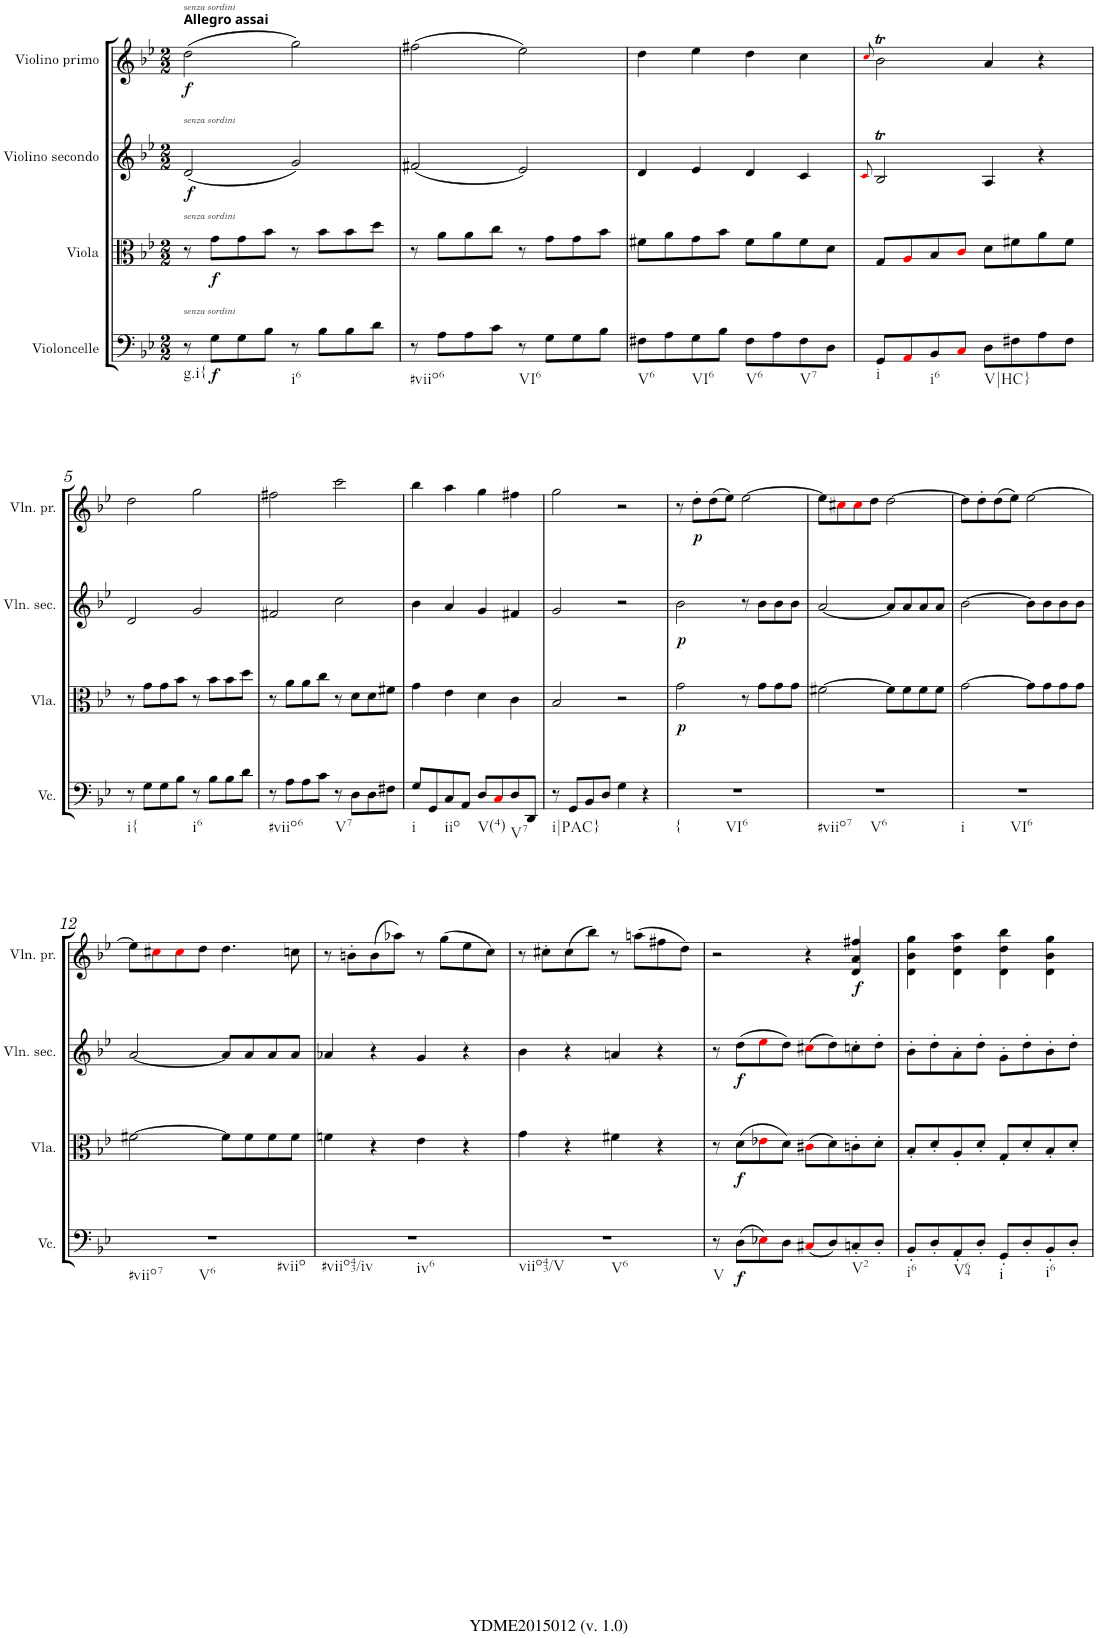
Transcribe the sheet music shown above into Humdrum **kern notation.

**kern	**dynam	**kern	**dynam	**kern	**dynam	**kern	**dynam
*part4	*part4	*part3	*part3	*part2	*part2	*part1	*part1
*staff4	*staff4	*staff3	*staff3	*staff2	*staff2	*staff1	*staff1
*I"Violoncelle	*	*I"Viola	*	*I"Violino secondo	*	*I"Violino primo	*
*I'Vc.	*	*I'Vla.	*	*I'Vln. sec.	*	*I'Vln. pr.	*
*clefF4	*	*clefC3	*	*clefG2	*	*clefG2	*
*k[b-e-]	*	*k[b-e-]	*	*k[b-e-]	*	*k[b-e-]	*
*M2/2	*	*M2/2	*	*M2/2	*	*M2/2	*
=1	=1	=1	=1	=1	=1	=1	=1
!	!	!	!	!	!	!LO:TX:a:B:t=Allegro assai	!
!	!	!	!	!	!	!LO:TX:a:i:t=senza sordini	!
!	!	!	!	!LO:TX:a:i:t=senza sordini	!	!	!
!	!	!LO:TX:a:i:t=senza sordini	!	!	!	!	!
!LO:TX:a:i:t=senza sordini	!	!	!	!	!	!	!
!LO:TX:b:t=g.i{	!	!	!	!	!	!	!
!	!	!	!	!	!LO:DY:b	!	!LO:DY:b
8r	.	8r	.	(<2d/	f	(>2dd\	f
!	!LO:DY:b	!	!LO:DY:b	!	!	!	!
8G\L	f	8g\L	f	.	.	.	.
8G\	.	8g\	.	.	.	.	.
8B-\J	.	8b-\J	.	.	.	.	.
!LO:TX:b:t=i6	!	!	!	!	!	!	!
8r	.	8r	.	2g/)	.	2gg\)	.
8B-\L	.	8b-\L	.	.	.	.	.
8B-\	.	8b-\	.	.	.	.	.
8d\J	.	8dd\J	.	.	.	.	.
=2	=2	=2	=2	=2	=2	=2	=2
!LO:TX:b:t=#viio6	!	!	!	!	!	!	!
8r	.	8r	.	(<2f#X/	.	(>2ff#X\	.
8A\L	.	8a\L	.	.	.	.	.
8A\	.	8a\	.	.	.	.	.
8c\J	.	8cc\J	.	.	.	.	.
!LO:TX:b:t=VI6	!	!	!	!	!	!	!
8r	.	8r	.	2e-/)	.	2ee-\)	.
8G\L	.	8g\L	.	.	.	.	.
8G\	.	8g\	.	.	.	.	.
8B-\J	.	8b-\J	.	.	.	.	.
=3	=3	=3	=3	=3	=3	=3	=3
!LO:TX:b:t=V6	!	!	!	!	!	!	!
8F#X\L	.	8f#X\L	.	4d/	.	4dd\	.
8A\	.	8a\	.	.	.	.	.
!LO:TX:b:t=VI6	!	!	!	!	!	!	!
8G\	.	8g\	.	4e-/	.	4ee-\	.
8B-\J	.	8b-\J	.	.	.	.	.
!LO:TX:b:t=V6	!	!	!	!	!	!	!
8F#\L	.	8f#\L	.	4d/	.	4dd\	.
8A\	.	8a\	.	.	.	.	.
!LO:TX:b:t=V7	!	!	!	!	!	!	!
8F#\	.	8f#\	.	4c/	.	4cc\	.
8D\J	.	8d\J	.	.	.	.	.
=4	=4	=4	=4	=4	=4	=4	=4
.	.	.	.	8qci/	.	8qcci/	.
!LO:TX:b:t=i	!	!	!	!	!	!	!
8GG/L	.	8G/L	.	2B-T/	.	2b-T\	.
8AAi/	.	8Ai/	.	.	.	.	.
!LO:TX:b:t=i6	!	!	!	!	!	!	!
8BB-/	.	8B-/	.	.	.	.	.
8Ci/J	.	8ci/J	.	.	.	.	.
!LO:TX:b:t=V|HC}	!	!	!	!	!	!	!
8D\L	.	8d\L	.	4A/	.	4a/	.
8F#X\	.	8f#X\	.	.	.	.	.
8A\	.	8a\	.	4r	.	4r	.
8F#\J	.	8f#\J	.	.	.	.	.
!!LO:LB:g=z
=5	=5	=5	=5	=5	=5	=5	=5
!LO:TX:b:t=i{	!	!	!	!	!	!	!
8r	.	8r	.	2d/	.	2dd\	.
8G\L	.	8g\L	.	.	.	.	.
8G\	.	8g\	.	.	.	.	.
8B-\J	.	8b-\J	.	.	.	.	.
!LO:TX:b:t=i6	!	!	!	!	!	!	!
8r	.	8r	.	2g/	.	2gg\	.
8B-\L	.	8b-\L	.	.	.	.	.
8B-\	.	8b-\	.	.	.	.	.
8d\J	.	8dd\J	.	.	.	.	.
=6	=6	=6	=6	=6	=6	=6	=6
!LO:TX:b:t=#viio6	!	!	!	!	!	!	!
8r	.	8r	.	2f#X/	.	2ff#X\	.
8A\L	.	8a\L	.	.	.	.	.
8A\	.	8a\	.	.	.	.	.
8c\J	.	8cc\J	.	.	.	.	.
!LO:TX:b:t=V7	!	!	!	!	!	!	!
8r	.	8r	.	2cc\	.	2ccc\	.
8D\L	.	8d\L	.	.	.	.	.
8D\	.	8d\	.	.	.	.	.
8F#X\J	.	8f#X\J	.	.	.	.	.
=7	=7	=7	=7	=7	=7	=7	=7
!LO:TX:b:t=i	!	!	!	!	!	!	!
8G/L	.	4g\	.	4b-\	.	4bb-\	.
8GG/	.	.	.	.	.	.	.
!LO:TX:b:t=iio	!	!	!	!	!	!	!
8C/	.	4e-\	.	4a/	.	4aa\	.
8AA/J	.	.	.	.	.	.	.
!LO:TX:b:t=V(4)	!	!	!	!	!	!	!
8D/L	.	4d\	.	4g/	.	4gg\	.
8Ci/	.	.	.	.	.	.	.
!LO:TX:b:t=V7	!	!	!	!	!	!	!
8D/	.	4c\	.	4f#X/	.	4ff#X\	.
8DD/J	.	.	.	.	.	.	.
=8	=8	=8	=8	=8	=8	=8	=8
!LO:TX:b:t=i|PAC}	!	!	!	!	!	!	!
8r	.	2B-/	.	2g/	.	2gg\	.
8GG/L	.	.	.	.	.	.	.
8BB-/	.	.	.	.	.	.	.
8D/J	.	.	.	.	.	.	.
4G\	.	2r	.	2r	.	2r	.
4r	.	.	.	.	.	.	.
=9	=9	=9	=9	=9	=9	=9	=9
!LO:TX:b:t={	!	!	!	!	!	!	!
!LO:TX:b:t=VI6	!	!	!	!	!	!	!
!	!	!	!LO:DY:b	!	!LO:DY:b	!	!
1r	.	2g\	p	2b-\	p	8r	.
!	!	!	!	!	!	!	!LO:DY:b
.	.	.	.	.	.	8dd'\L	p
.	.	.	.	.	.	(>8dd\	.
.	.	.	.	.	.	8ee-\J)	.
.	.	8r	.	8r	.	[2ee-\	.
.	.	8g\L	.	8b-\L	.	.	.
.	.	8g\	.	8b-\	.	.	.
.	.	8g\J	.	8b-\J	.	.	.
=10	=10	=10	=10	=10	=10	=10	=10
!LO:TX:b:t=#viio7	!	!	!	!	!	!	!
!LO:TX:b:t=V6	!	!	!	!	!	!	!
1r	.	[2f#X\	.	[2a/	.	8ee-\L]	.
.	.	.	.	.	.	8cc#Xi\	.
.	.	.	.	.	.	8cc#i\	.
.	.	.	.	.	.	8dd\J	.
.	.	8f#\L]	.	8a/L]	.	[2dd\	.
.	.	8f#\	.	8a/	.	.	.
.	.	8f#\	.	8a/	.	.	.
.	.	8f#\J	.	8a/J	.	.	.
=11	=11	=11	=11	=11	=11	=11	=11
!LO:TX:b:t=i	!	!	!	!	!	!	!
!LO:TX:b:t=VI6	!	!	!	!	!	!	!
1r	.	[2g\	.	[2b-\	.	8dd\L]	.
.	.	.	.	.	.	8dd'\	.
.	.	.	.	.	.	(>8dd\	.
.	.	.	.	.	.	8ee-\J)	.
.	.	8g\L]	.	8b-\L]	.	[2ee-\	.
.	.	8g\	.	8b-\	.	.	.
.	.	8g\	.	8b-\	.	.	.
.	.	8g\J	.	8b-\J	.	.	.
!!LO:LB:g=z
=12	=12	=12	=12	=12	=12	=12	=12
!LO:TX:b:t=#viio7	!	!	!	!	!	!	!
!LO:TX:b:t=V6	!	!	!	!	!	!	!
!LO:TX:b:t=#viio	!	!	!	!	!	!	!
1r	.	[2f#X\	.	[2a/	.	8ee-\L]	.
.	.	.	.	.	.	8cc#Xi\	.
.	.	.	.	.	.	8cc#i\	.
.	.	.	.	.	.	8dd\J	.
.	.	8f#\L]	.	8a/L]	.	4.dd\	.
.	.	8f#\	.	8a/	.	.	.
.	.	8f#\	.	8a/	.	.	.
.	.	8f#\J	.	8a/J	.	8ccn\	.
=13	=13	=13	=13	=13	=13	=13	=13
!LO:TX:b:t=#viio43/iv	!	!	!	!	!	!	!
!LO:TX:b:t=iv6	!	!	!	!	!	!	!
1r	.	4fn\	.	4a-X/	.	8r	.
.	.	.	.	.	.	8bn'\L	.
.	.	4r	.	4r	.	(>8b\	.
.	.	.	.	.	.	8aa-X\J)	.
.	.	4e-\	.	4g/	.	8r	.
.	.	.	.	.	.	(>8gg\L	.
.	.	4r	.	4r	.	8ee-\	.
.	.	.	.	.	.	8cc\J)	.
=14	=14	=14	=14	=14	=14	=14	=14
!LO:TX:b:t=viio43/V	!	!	!	!	!	!	!
!LO:TX:b:t=V6	!	!	!	!	!	!	!
1r	.	4g\	.	4b-\	.	8r	.
.	.	.	.	.	.	8cc#X'\L	.
.	.	4r	.	4r	.	(>8cc#\	.
.	.	.	.	.	.	8bb-\J)	.
.	.	4f#X\	.	4an/	.	8r	.
.	.	.	.	.	.	(>8aan\L	.
.	.	4r	.	4r	.	8ff#X\	.
.	.	.	.	.	.	8dd\J)	.
=15	=15	=15	=15	=15	=15	=15	=15
!LO:TX:b:t=V	!	!	!	!	!	!	!
8r	.	8r	.	8r	.	2r	.
!	!LO:DY:b	!	!LO:DY:b	!	!LO:DY:b	!	!
(>8D\L	f	(>8d\L	f	(>8dd\L	f	.	.
8E-Xi\)	.	8e-Xi\	.	8ee-i\	.	.	.
8D\J	.	8d\J)	.	8dd\J)	.	.	.
(<8C#Xi/L	.	(>8c#Xi\L	.	(>8cc#Xi\L	.	4r	.
8D/)	.	8d\)	.	8dd\)	.	.	.
!LO:TX:b:t=V2	!	!	!	!	!	!	!
!	!	!	!	!	!	!	!LO:DY:b
8Cn'/	.	8cn'\	.	8ccn'\	.	4d/ 4a/ 4ff#X/	f
8D'/J	.	8d'\J	.	8dd'\J	.	.	.
=16	=16	=16	=16	=16	=16	=16	=16
!LO:TX:b:t=i6	!	!	!	!	!	!	!
8BB-'/L	.	8B-'/L	.	8b-'\L	.	4d\ 4b-\ 4gg\	.
8D'/	.	8d'/	.	8dd'\	.	.	.
!LO:TX:b:t=V64	!	!	!	!	!	!	!
8AA'/	.	8A'/	.	8a'\	.	4d\ 4dd\ 4aa\	.
8D'/J	.	8d'/J	.	8dd'\J	.	.	.
!LO:TX:b:t=i	!	!	!	!	!	!	!
8GG'/L	.	8G'/L	.	8g'\L	.	4d\ 4dd\ 4bb-\	.
8D'/	.	8d'/	.	8dd'\	.	.	.
!LO:TX:b:t=i6	!	!	!	!	!	!	!
8BB-'/	.	8B-'/	.	8b-'\	.	4d\ 4b-\ 4gg\	.
8D'/J	.	8d'/J	.	8dd'\J	.	.	.
=	=	=	=	=	=	=	=
*-	*-	*-	*-	*-	*-	*-	*-
